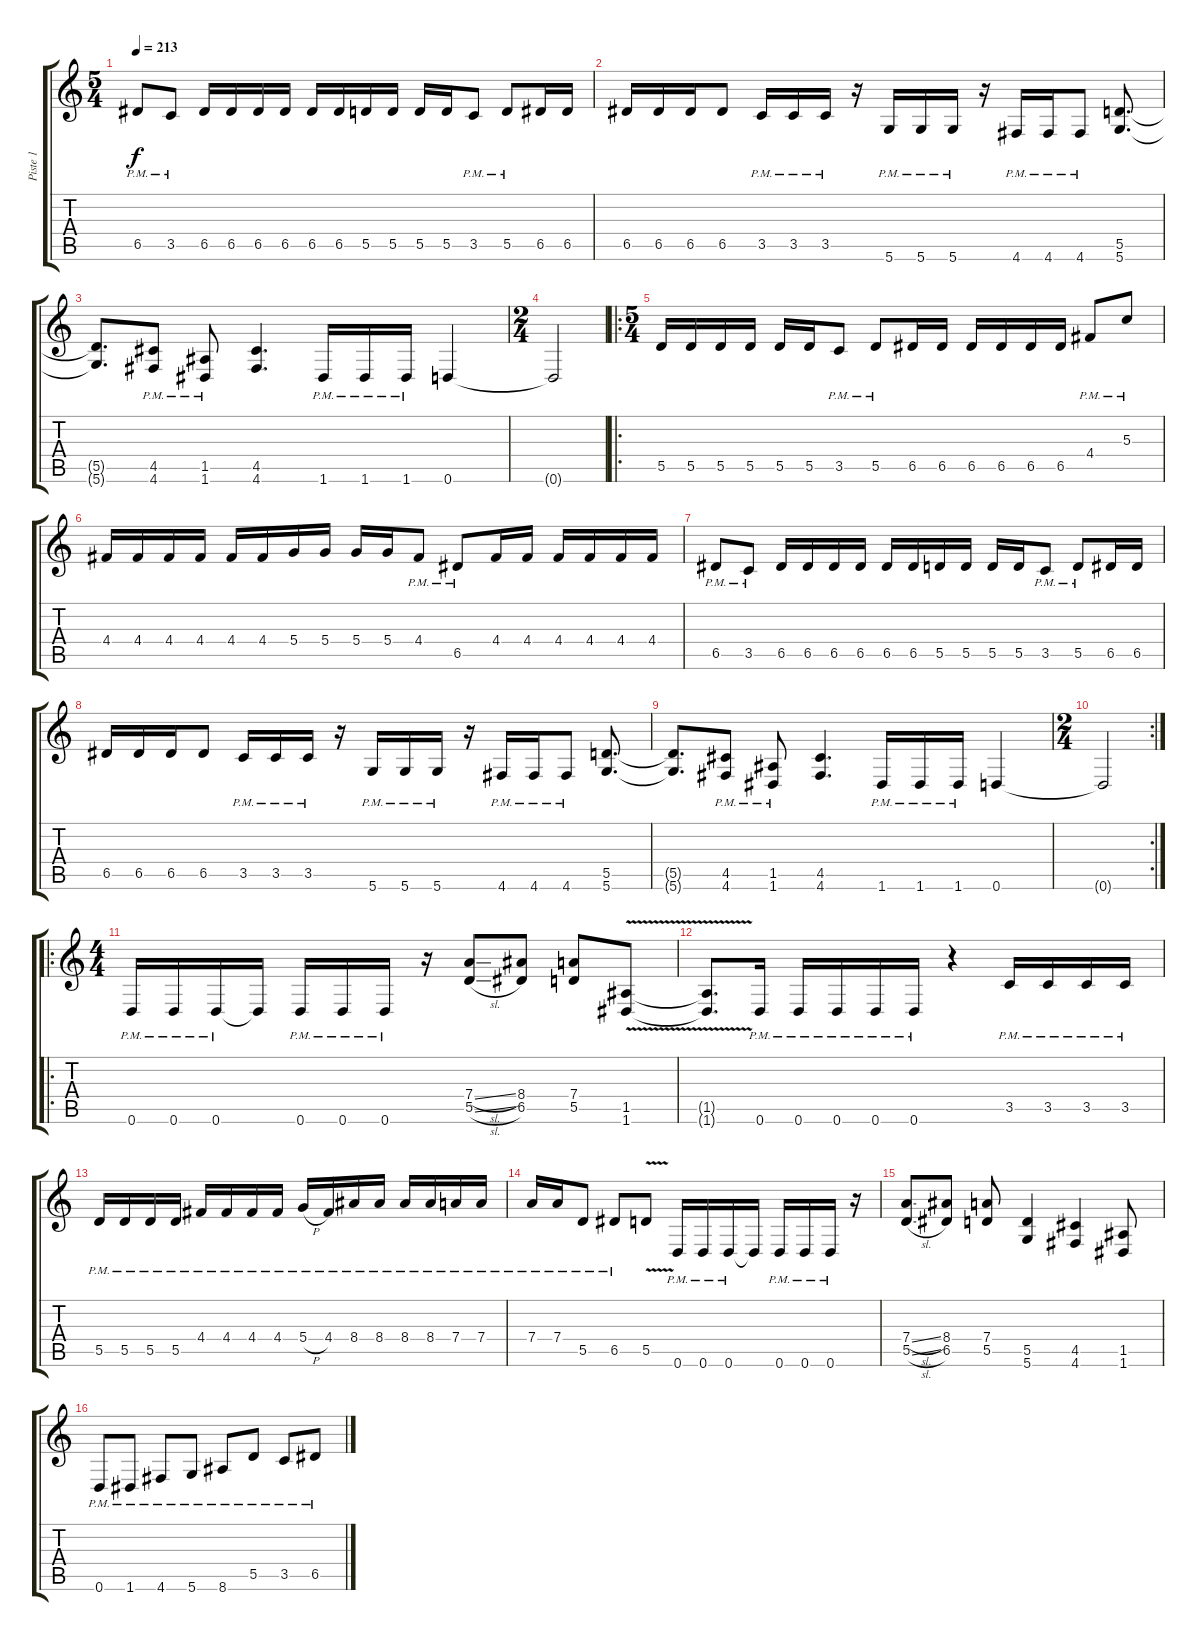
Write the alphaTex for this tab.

\track ("Piste 1" "Piste 1") {instrument distortionguitar bank 6}
\staff {score tabs}
\tuning (E4 B3 G3 D3 A2 D2) {hide}
\ts (5 4)
\tempo 213
\clef g2
\ks c
6.5{pm}.8{dy f} 3.5{pm}.8 6.5.16 6.5.16 6.5.16 6.5.16 6.5.16 6.5.16 5.5.16 5.5.16 5.5.16 5.5.16 3.5{pm}.8 5.5{pm}.8 6.5.16 6.5.16 |
6.5.16 6.5.16 6.5.16 6.5.8 3.5{pm}.16 3.5{pm}.16 3.5{pm}.16 r.16 5.6{pm}.16 5.6{pm}.16 5.6{pm}.16 r.16 4.6{pm}.16 4.6{pm}.16 4.6{pm}.8 (5.5 5.6).8{d} |
(5.5{t} 5.6{t}).8{d} (4.5{pm} 4.6{pm}).8 (1.5{pm} 1.6{pm}).8 (4.5 4.6).4{d} 1.6{pm}.16 1.6{pm}.16 1.6{pm}.16 0.6.4 |
\ts (2 4)
0.6{t}.2 |
\ro
\ts (5 4)
5.5.16 5.5.16 5.5.16 5.5.16 5.5.16 5.5.16 3.5{pm}.8 5.5{pm}.8 6.5.16 6.5.16 6.5.16 6.5.16 6.5.16 6.5.16 4.4{pm}.8 5.3{pm}.8 |
4.4.16 4.4.16 4.4.16 4.4.16 4.4.16 4.4.16 5.4.16 5.4.16 5.4.16 5.4.16 4.4{pm}.8 6.5{pm}.8 4.4.16 4.4.16 4.4.16 4.4.16 4.4.16 4.4.16 |
6.5{pm}.8 3.5{pm}.8 6.5.16 6.5.16 6.5.16 6.5.16 6.5.16 6.5.16 5.5.16 5.5.16 5.5.16 5.5.16 3.5{pm}.8 5.5{pm}.8 6.5.16 6.5.16 |
6.5.16 6.5.16 6.5.16 6.5.8 3.5{pm}.16 3.5{pm}.16 3.5{pm}.16 r.16 5.6{pm}.16 5.6{pm}.16 5.6{pm}.16 r.16 4.6{pm}.16 4.6{pm}.16 4.6{pm}.8 (5.5 5.6).8{d} |
(5.5{t} 5.6{t}).8{d} (4.5{pm} 4.6{pm}).8 (1.5{pm} 1.6{pm}).8 (4.5 4.6).4{d} 1.6{pm}.16 1.6{pm}.16 1.6{pm}.16 0.6.4 |
\rc 2
\ts (2 4)
0.6{t}.2 |
\ro
\ts (4 4)
0.6{pm}.16 0.6{pm}.16 0.6{pm}.16 0.6{t}.16 0.6{pm}.16 0.6{pm}.16 0.6{pm}.16 r.16 (7.4{sl} 5.5{sl}).8 (8.4 6.5).8 (7.4 5.5).8 (1.5{v} 1.6{v}).8 |
(1.5{v t} 1.6{v t}).8{d} 0.6{pm}.16 0.6{pm}.16 0.6{pm}.16 0.6{pm}.16 0.6{pm}.16 r.4 3.5{pm}.16 3.5{pm}.16 3.5{pm}.16 3.5{pm}.16 |
5.5{pm}.16 5.5{pm}.16 5.5{pm}.16 5.5{pm}.16 4.4{pm}.16 4.4{pm}.16 4.4{pm}.16 4.4{pm}.16 5.4{h pm}.16 4.4{pm}.16 8.4{pm}.16 8.4{pm}.16 8.4{pm}.16 8.4{pm}.16 7.4{pm}.16 7.4{pm}.16 |
7.4{pm}.16 7.4{pm}.16 5.5{pm}.8 6.5{pm}.8 5.5{v}.8 0.6{pm}.16 0.6{pm}.16 0.6{pm}.16 0.6{t}.16 0.6{pm}.16 0.6{pm}.16 0.6{pm}.16 r.16 |
(7.4{sl} 5.5{sl}).8 (8.4 6.5).8 (7.4 5.5).8 (5.5 5.6).4 (4.5 4.6).4 (1.5 1.6).8 |
0.6{pm}.8 1.6{pm}.8 4.6{pm}.8 5.6{pm}.8 8.6{pm}.8 5.5{pm}.8 3.5{pm}.8 6.5{pm}.8
